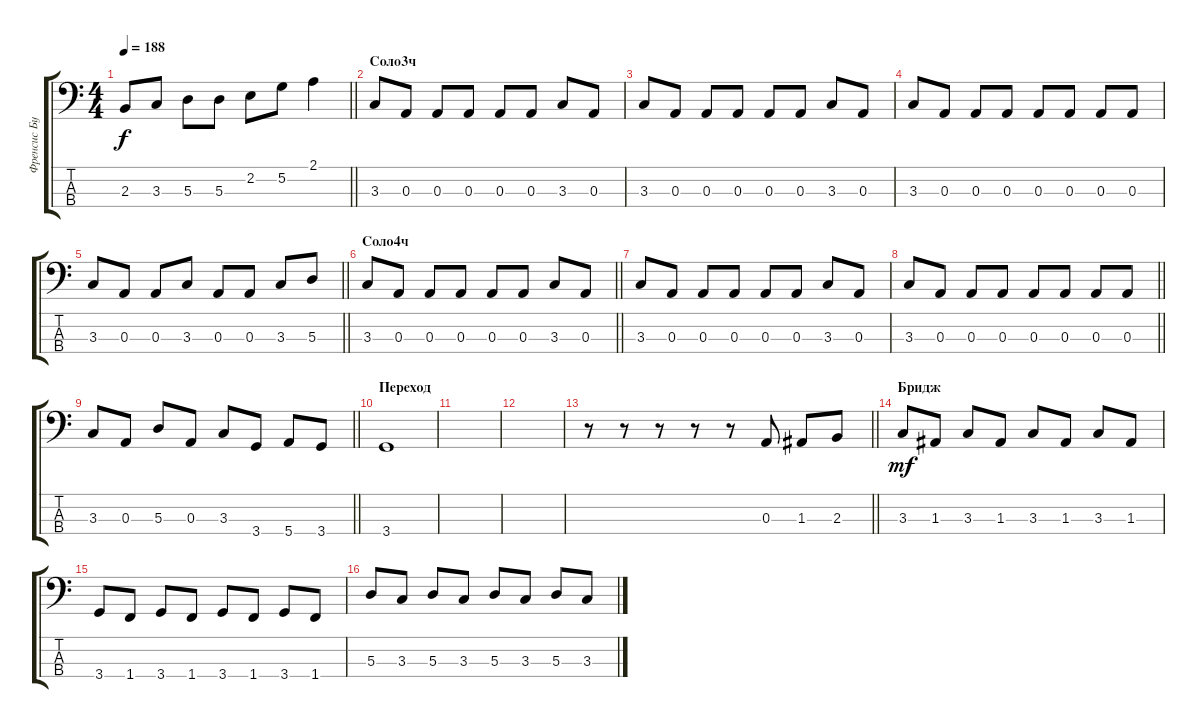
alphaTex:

\track ("Френсис Бухгольц, бас-гитара" "Френсис Бу") {instrument synthbass2}
\staff {score tabs}
\tuning (G2 D2 A1 E1) {hide}
\ts (4 4)
\tempo 188
\clef f4
\barLineRight lightlight
\ks c
2.3.8{dy f} 3.3.8 5.3.8 5.3.8 2.2.8 5.2.8 2.1.4 |
\section ("" "Соло3ч")
3.3.8 0.3.8 0.3.8 0.3.8 0.3.8 0.3.8 3.3.8 0.3.8 |
3.3.8 0.3.8 0.3.8 0.3.8 0.3.8 0.3.8 3.3.8 0.3.8 |
3.3.8 0.3.8 0.3.8 0.3.8 0.3.8 0.3.8 0.3.8 0.3.8 |
\barLineRight lightlight
3.3.8 0.3.8 0.3.8 3.3.8 0.3.8 0.3.8 3.3.8 5.3.8 |
\section ("" "Соло4ч")
\barLineRight lightlight
3.3.8 0.3.8 0.3.8 0.3.8 0.3.8 0.3.8 3.3.8 0.3.8 |
3.3.8 0.3.8 0.3.8 0.3.8 0.3.8 0.3.8 3.3.8 0.3.8 |
\barLineRight lightlight
3.3.8 0.3.8 0.3.8 0.3.8 0.3.8 0.3.8 0.3.8 0.3.8 |
\barLineRight lightlight
3.3.8 0.3.8 5.3.8 0.3.8 3.3.8 3.4.8 5.4.8 3.4.8 |
\section ("" "Переход")
3.4.1 |
|
|
\barLineRight lightlight
r.8 r.8 r.8 r.8 r.8 0.3.8 1.3.8 2.3.8 |
\section ("" "Бридж")
3.3.8{dy mf} 1.3.8 3.3.8 1.3.8 3.3.8 1.3.8 3.3.8 1.3.8 |
3.4.8 1.4.8 3.4.8 1.4.8 3.4.8 1.4.8 3.4.8 1.4.8 |
5.3.8 3.3.8 5.3.8 3.3.8 5.3.8 3.3.8 5.3.8 3.3.8
